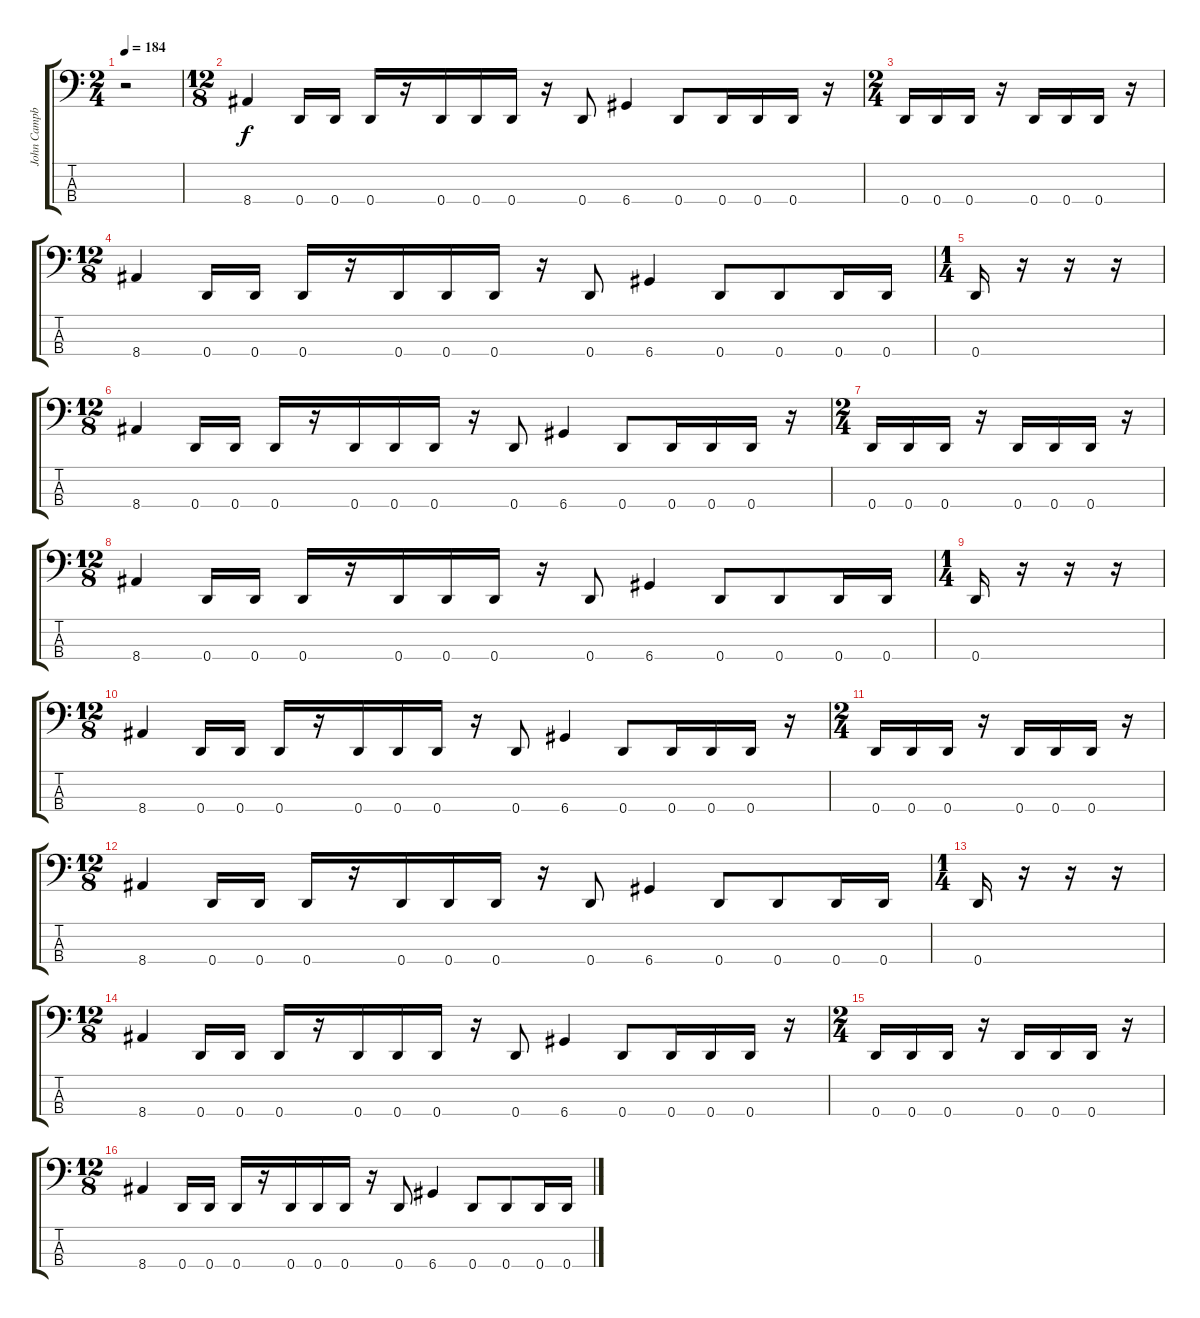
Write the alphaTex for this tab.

\track ("John Campbell" "John Campb") {instrument electricbasspick}
\staff {score tabs}
\tuning (G2 D2 A1 D1) {hide}
\ts (2 4)
\tempo 184
\clef f4
\ks c
r.2{dy f instrument electricbasspick} |
\ts (12 8)
8.4.4 0.4.16 0.4.16 0.4.16 r.16 0.4.16 0.4.16 0.4.16 r.16 0.4.8 6.4.4 0.4.8 0.4.16 0.4.16 0.4.16 r.16 |
\ts (2 4)
0.4.16 0.4.16 0.4.16 r.16 0.4.16 0.4.16 0.4.16 r.16 |
\ts (12 8)
8.4.4 0.4.16 0.4.16 0.4.16 r.16 0.4.16 0.4.16 0.4.16 r.16 0.4.8 6.4.4 0.4.8 0.4.8 0.4.16 0.4.16 |
\ts (1 4)
0.4.16 r.16 r.16 r.16 |
\ts (12 8)
8.4.4 0.4.16 0.4.16 0.4.16 r.16 0.4.16 0.4.16 0.4.16 r.16 0.4.8 6.4.4 0.4.8 0.4.16 0.4.16 0.4.16 r.16 |
\ts (2 4)
0.4.16 0.4.16 0.4.16 r.16 0.4.16 0.4.16 0.4.16 r.16 |
\ts (12 8)
8.4.4 0.4.16 0.4.16 0.4.16 r.16 0.4.16 0.4.16 0.4.16 r.16 0.4.8 6.4.4 0.4.8 0.4.8 0.4.16 0.4.16 |
\ts (1 4)
0.4.16 r.16 r.16 r.16 |
\ts (12 8)
8.4.4 0.4.16 0.4.16 0.4.16 r.16 0.4.16 0.4.16 0.4.16 r.16 0.4.8 6.4.4 0.4.8 0.4.16 0.4.16 0.4.16 r.16 |
\ts (2 4)
0.4.16 0.4.16 0.4.16 r.16 0.4.16 0.4.16 0.4.16 r.16 |
\ts (12 8)
8.4.4 0.4.16 0.4.16 0.4.16 r.16 0.4.16 0.4.16 0.4.16 r.16 0.4.8 6.4.4 0.4.8 0.4.8 0.4.16 0.4.16 |
\ts (1 4)
0.4.16 r.16 r.16 r.16 |
\ts (12 8)
8.4.4 0.4.16 0.4.16 0.4.16 r.16 0.4.16 0.4.16 0.4.16 r.16 0.4.8 6.4.4 0.4.8 0.4.16 0.4.16 0.4.16 r.16 |
\ts (2 4)
0.4.16 0.4.16 0.4.16 r.16 0.4.16 0.4.16 0.4.16 r.16 |
\ts (12 8)
8.4.4 0.4.16 0.4.16 0.4.16 r.16 0.4.16 0.4.16 0.4.16 r.16 0.4.8 6.4.4 0.4.8 0.4.8 0.4.16 0.4.16
